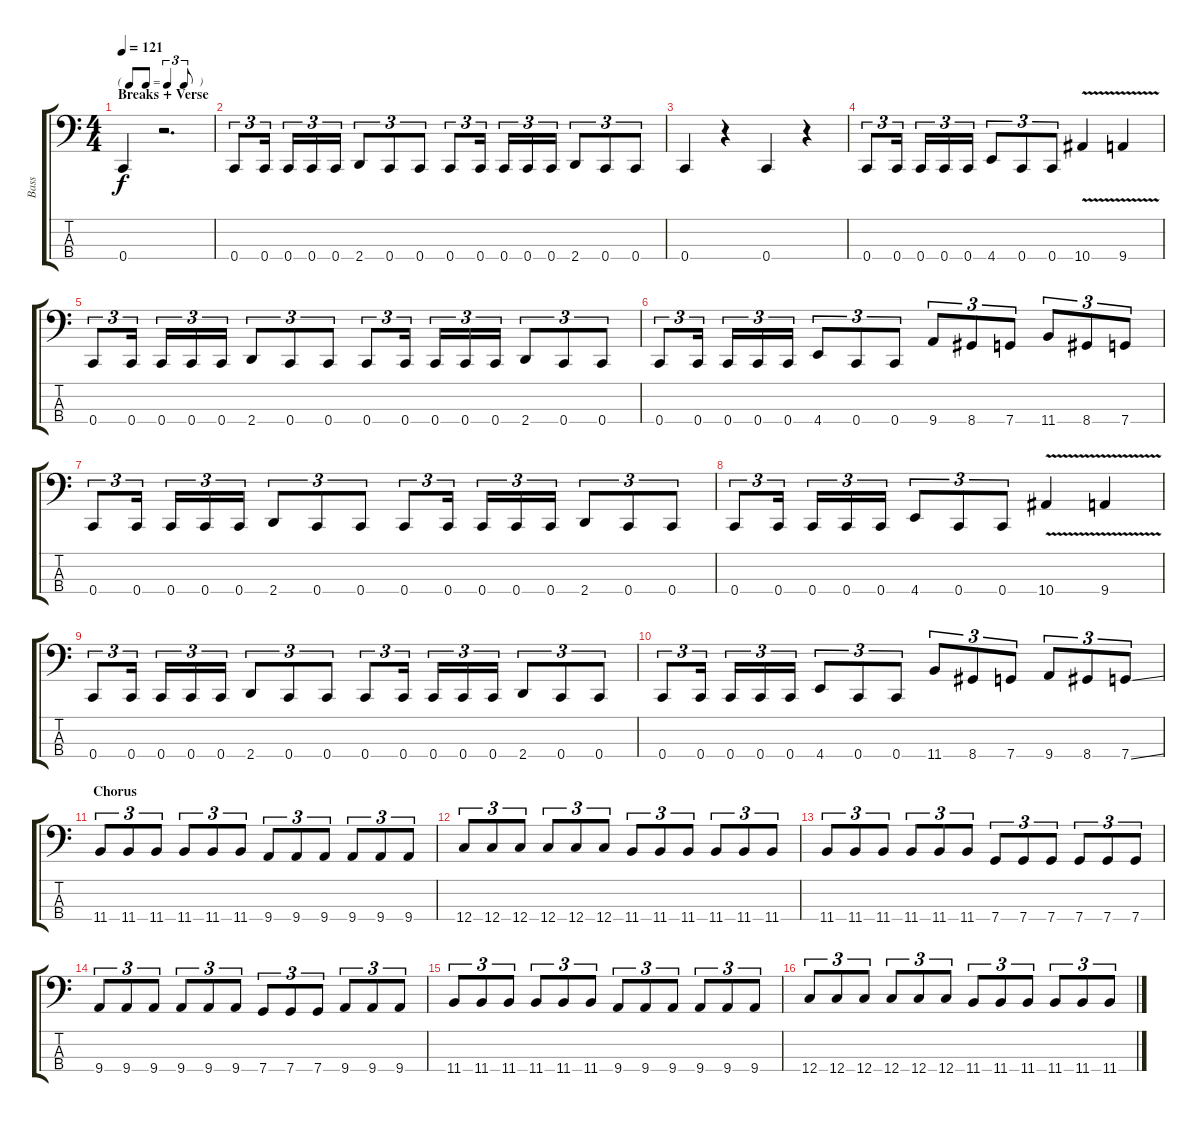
\track ("Bass" "Bass") {instrument electricbasspick}
\staff {score tabs}
\tuning (F2 C2 G1 C1) {hide}
\ts (4 4)
\tf triplet8th
\section ("" "Breaks + Verse")
\tempo 121
\clef f4
\ks c
0.4.4{dy f} r.2{d} |
0.4.8{tu (3 2)} 0.4.16{tu (3 2)} 0.4.16{tu (3 2)} 0.4.16{tu (3 2)} 0.4.16{tu (3 2)} 2.4.8{tu (3 2)} 0.4.8{tu (3 2)} 0.4.8{tu (3 2)} 0.4.8{tu (3 2)} 0.4.16{tu (3 2)} 0.4.16{tu (3 2)} 0.4.16{tu (3 2)} 0.4.16{tu (3 2)} 2.4.8{tu (3 2)} 0.4.8{tu (3 2)} 0.4.8{tu (3 2)} |
0.4.4 r.4 0.4.4 r.4 |
0.4.8{tu (3 2)} 0.4.16{tu (3 2)} 0.4.16{tu (3 2)} 0.4.16{tu (3 2)} 0.4.16{tu (3 2)} 4.4.8{tu (3 2)} 0.4.8{tu (3 2)} 0.4.8{tu (3 2)} 10.4{v}.4 9.4{v}.4 |
0.4.8{tu (3 2)} 0.4.16{tu (3 2)} 0.4.16{tu (3 2)} 0.4.16{tu (3 2)} 0.4.16{tu (3 2)} 2.4.8{tu (3 2)} 0.4.8{tu (3 2)} 0.4.8{tu (3 2)} 0.4.8{tu (3 2)} 0.4.16{tu (3 2)} 0.4.16{tu (3 2)} 0.4.16{tu (3 2)} 0.4.16{tu (3 2)} 2.4.8{tu (3 2)} 0.4.8{tu (3 2)} 0.4.8{tu (3 2)} |
0.4.8{tu (3 2)} 0.4.16{tu (3 2)} 0.4.16{tu (3 2)} 0.4.16{tu (3 2)} 0.4.16{tu (3 2)} 4.4.8{tu (3 2)} 0.4.8{tu (3 2)} 0.4.8{tu (3 2)} 9.4.8{tu (3 2)} 8.4.8{tu (3 2)} 7.4.8{tu (3 2)} 11.4.8{tu (3 2)} 8.4.8{tu (3 2)} 7.4.8{tu (3 2)} |
0.4.8{tu (3 2)} 0.4.16{tu (3 2)} 0.4.16{tu (3 2)} 0.4.16{tu (3 2)} 0.4.16{tu (3 2)} 2.4.8{tu (3 2)} 0.4.8{tu (3 2)} 0.4.8{tu (3 2)} 0.4.8{tu (3 2)} 0.4.16{tu (3 2)} 0.4.16{tu (3 2)} 0.4.16{tu (3 2)} 0.4.16{tu (3 2)} 2.4.8{tu (3 2)} 0.4.8{tu (3 2)} 0.4.8{tu (3 2)} |
0.4.8{tu (3 2)} 0.4.16{tu (3 2)} 0.4.16{tu (3 2)} 0.4.16{tu (3 2)} 0.4.16{tu (3 2)} 4.4.8{tu (3 2)} 0.4.8{tu (3 2)} 0.4.8{tu (3 2)} 10.4{v}.4 9.4{v}.4 |
0.4.8{tu (3 2)} 0.4.16{tu (3 2)} 0.4.16{tu (3 2)} 0.4.16{tu (3 2)} 0.4.16{tu (3 2)} 2.4.8{tu (3 2)} 0.4.8{tu (3 2)} 0.4.8{tu (3 2)} 0.4.8{tu (3 2)} 0.4.16{tu (3 2)} 0.4.16{tu (3 2)} 0.4.16{tu (3 2)} 0.4.16{tu (3 2)} 2.4.8{tu (3 2)} 0.4.8{tu (3 2)} 0.4.8{tu (3 2)} |
0.4.8{tu (3 2)} 0.4.16{tu (3 2)} 0.4.16{tu (3 2)} 0.4.16{tu (3 2)} 0.4.16{tu (3 2)} 4.4.8{tu (3 2)} 0.4.8{tu (3 2)} 0.4.8{tu (3 2)} 11.4.8{tu (3 2)} 8.4.8{tu (3 2)} 7.4.8{tu (3 2)} 9.4.8{tu (3 2)} 8.4.8{tu (3 2)} 7.4{ss}.8{tu (3 2)} |
\section ("" "Chorus")
11.4.8{tu (3 2)} 11.4.8{tu (3 2)} 11.4.8{tu (3 2)} 11.4.8{tu (3 2)} 11.4.8{tu (3 2)} 11.4.8{tu (3 2)} 9.4.8{tu (3 2)} 9.4.8{tu (3 2)} 9.4.8{tu (3 2)} 9.4.8{tu (3 2)} 9.4.8{tu (3 2)} 9.4.8{tu (3 2)} |
12.4.8{tu (3 2)} 12.4.8{tu (3 2)} 12.4.8{tu (3 2)} 12.4.8{tu (3 2)} 12.4.8{tu (3 2)} 12.4.8{tu (3 2)} 11.4.8{tu (3 2)} 11.4.8{tu (3 2)} 11.4.8{tu (3 2)} 11.4.8{tu (3 2)} 11.4.8{tu (3 2)} 11.4.8{tu (3 2)} |
11.4.8{tu (3 2)} 11.4.8{tu (3 2)} 11.4.8{tu (3 2)} 11.4.8{tu (3 2)} 11.4.8{tu (3 2)} 11.4.8{tu (3 2)} 7.4.8{tu (3 2)} 7.4.8{tu (3 2)} 7.4.8{tu (3 2)} 7.4.8{tu (3 2)} 7.4.8{tu (3 2)} 7.4.8{tu (3 2)} |
9.4.8{tu (3 2)} 9.4.8{tu (3 2)} 9.4.8{tu (3 2)} 9.4.8{tu (3 2)} 9.4.8{tu (3 2)} 9.4.8{tu (3 2)} 7.4.8{tu (3 2)} 7.4.8{tu (3 2)} 7.4.8{tu (3 2)} 9.4.8{tu (3 2)} 9.4.8{tu (3 2)} 9.4.8{tu (3 2)} |
11.4.8{tu (3 2)} 11.4.8{tu (3 2)} 11.4.8{tu (3 2)} 11.4.8{tu (3 2)} 11.4.8{tu (3 2)} 11.4.8{tu (3 2)} 9.4.8{tu (3 2)} 9.4.8{tu (3 2)} 9.4.8{tu (3 2)} 9.4.8{tu (3 2)} 9.4.8{tu (3 2)} 9.4.8{tu (3 2)} |
12.4.8{tu (3 2)} 12.4.8{tu (3 2)} 12.4.8{tu (3 2)} 12.4.8{tu (3 2)} 12.4.8{tu (3 2)} 12.4.8{tu (3 2)} 11.4.8{tu (3 2)} 11.4.8{tu (3 2)} 11.4.8{tu (3 2)} 11.4.8{tu (3 2)} 11.4.8{tu (3 2)} 11.4.8{tu (3 2)}
